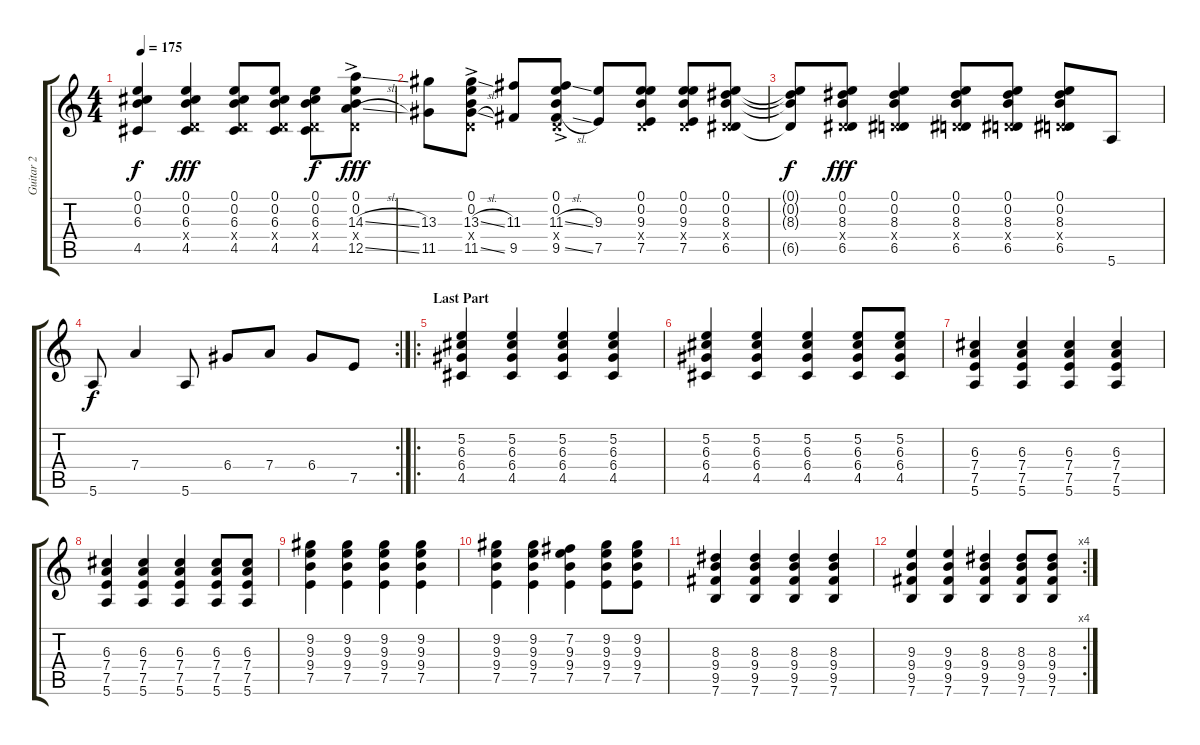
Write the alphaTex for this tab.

\track ("Guitar 2" "Guitar 2") {instrument acousticguitarsteel}
\staff {score tabs}
\tuning (E4 B3 G3 D3 A2 E2) {hide}
\ts (4 4)
\tempo 175
\clef g2
\ks c
(0.1{t} 0.2{t} 6.3{t} 4.5{t}).4{dy f} (0.1 0.2 6.3 0.4{x} 4.5).4{dy fff} (0.1 0.2 6.3 0.4{x} 4.5).8 (0.1 0.2 6.3 0.4{x} 4.5).8 (0.1 0.2 6.3 0.4{x} 4.5).8{dy f} (0.1{ac} 0.2{ac} 14.3{sl ac} 0.4{ac x} 12.5{sl ac}).8{dy fff} |
(13.3 11.5).8 (0.1{ac} 0.2 13.3{sl ac} 0.4{ac x} 11.5{sl ac}).8 (11.3 9.5).8 (0.1{ac} 0.2{ac} 11.3{sl ac} 0.4{x} 9.5{sl ac}).8 (9.3 7.5).8 (0.1 0.2 9.3 0.4{x} 7.5).8 (0.1 0.2 9.3 0.4{x} 7.5).8 (0.1 0.2 8.3 0.4{x} 6.5).8 |
(0.1{t} 0.2{t} 8.3{t} 6.5{t}).8{dy f} (0.1 0.2 8.3 0.4{x} 6.5).8{dy fff} (0.1 0.2 8.3 0.4{x} 6.5).4 (0.1 0.2 8.3 0.4{x} 6.5).8 (0.1 0.2 8.3 0.4{x} 6.5).8 (0.1 0.2 8.3 0.4{x} 6.5).8 5.6.8 |
\rc 2
5.6.8{dy f} 7.4.4 5.6.8 6.4.8 7.4.8 6.4.8 7.5.8 |
\ro
\section ("" "Last Part")
(5.2 6.3 6.4 4.5).4 (5.2 6.3 6.4 4.5).4 (5.2 6.3 6.4 4.5).4 (5.2 6.3 6.4 4.5).4 |
(5.2 6.3 6.4 4.5).4 (5.2 6.3 6.4 4.5).4 (5.2 6.3 6.4 4.5).4 (5.2 6.3 6.4 4.5).8 (5.2 6.3 6.4 4.5).8 |
(6.3 7.4 7.5 5.6).4 (6.3 7.4 7.5 5.6).4 (6.3 7.4 7.5 5.6).4 (6.3 7.4 7.5 5.6).4 |
(6.3 7.4 7.5 5.6).4 (6.3 7.4 7.5 5.6).4 (6.3 7.4 7.5 5.6).4 (6.3 7.4 7.5 5.6).8 (6.3 7.4 7.5 5.6).8 |
(9.2 9.3 9.4 7.5).4 (9.2 9.3 9.4 7.5).4 (9.2 9.3 9.4 7.5).4 (9.2 9.3 9.4 7.5).4 |
(9.2 9.3 9.4 7.5).4 (9.2 9.3 9.4 7.5).4 (7.2 9.3 9.4 7.5).4 (9.2 9.3 9.4 7.5).8 (9.2 9.3 9.4 7.5).8 |
(8.3 9.4 9.5 7.6).4 (8.3 9.4 9.5 7.6).4 (8.3 9.4 9.5 7.6).4 (8.3 9.4 9.5 7.6).4 |
\rc 4
(9.3 9.4 9.5 7.6).4 (9.3 9.4 9.5 7.6).4 (8.3 9.4 9.5 7.6).4 (8.3 9.4 9.5 7.6).8 (8.3 9.4 9.5 7.6).8
